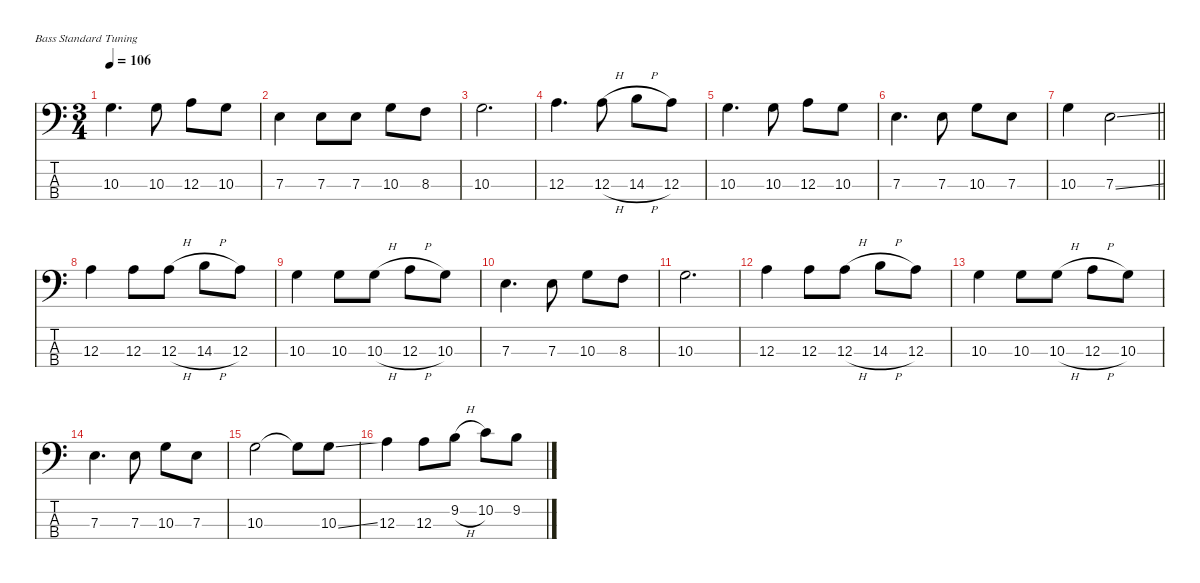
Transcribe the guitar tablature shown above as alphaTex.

\defaultSystemsLayout 4
\hideDynamics
\bracketExtendMode nobrackets
\singleTrackTrackNamePolicy hidden
\multiTrackTrackNamePolicy hidden
\otherSystemsTrackNameOrientation horizontal
\track ("Jason  Newsted" "el.bs.") {defaultSystemsLayout 8 instrument electricbasspick}
\staff {score tabs}
\tuning (G2 D2 A1 E1)
\ts (3 4)
\tempo 106
\clef f4
\ks c
10.3.4{d dy f beam Down} 10.3.8{beam Down} 12.3.8{beam Down} 10.3.8{beam Down} |
7.3.4{beam Down} 7.3.8{beam Down} 7.3.8{beam Down} 10.3.8{beam Down} 8.3.8{beam Down} |
10.3.2{d beam Down} |
12.3.4{d beam Down} 12.3{h}.8{beam Down} 14.3{h}.8{beam Down} 12.3.8{beam Down} |
10.3.4{d beam Down} 10.3.8{beam Down} 12.3.8{beam Down} 10.3.8{beam Down} |
7.3.4{d beam Down} 7.3.8{beam Down} 10.3.8{beam Down} 7.3.8{beam Down} |
\barLineRight lightlight
10.3.4{beam Down} 7.3{ss}.2{beam Down} |
12.3.4{beam Down} 12.3.8{beam Down} 12.3{h}.8{beam Down} 14.3{h}.8{beam Down} 12.3.8{beam Down} |
10.3.4{beam Down} 10.3.8{beam Down} 10.3{h}.8{beam Down} 12.3{h}.8{beam Down} 10.3.8{beam Down} |
7.3.4{d beam Down} 7.3.8{beam Down} 10.3.8{beam Down} 8.3.8{beam Down} |
10.3.2{d beam Down} |
12.3.4{beam Down} 12.3.8{beam Down} 12.3{h}.8{beam Down} 14.3{h}.8{beam Down} 12.3.8{beam Down} |
10.3.4{beam Down} 10.3.8{beam Down} 10.3{h}.8{beam Down} 12.3{h}.8{beam Down} 10.3.8{beam Down} |
7.3.4{d beam Down} 7.3.8{beam Down} 10.3.8{beam Down} 7.3.8{beam Down} |
10.3.2{beam Down} 10.3{t}.8{beam Down} 10.3{ss}.8{beam Down} |
12.3.4{beam Down} 12.3.8{beam Down} 9.2{h}.8{beam Down} 10.2.8{beam Down} 9.2.8{beam Down}
